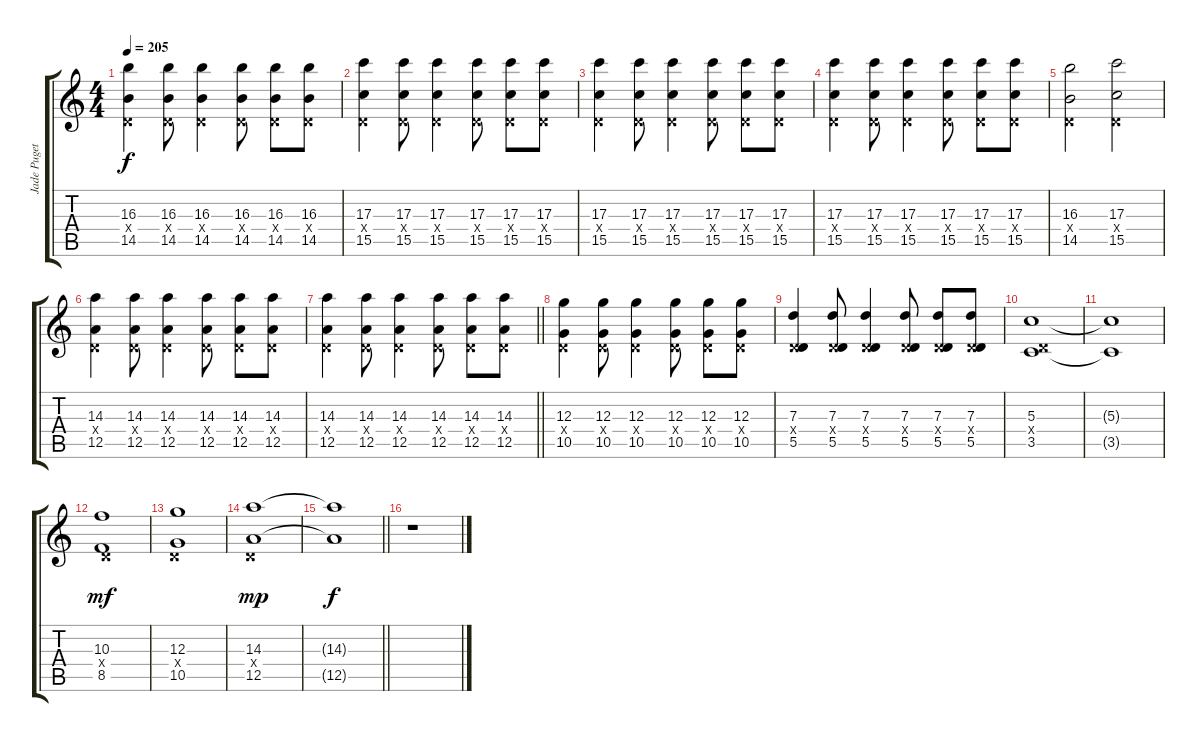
\track ("Jade Puget" "Jade Puget") {instrument distortionguitar}
\staff {score tabs}
\tuning (E4 B3 G3 D3 A2 E2) {hide}
\ts (4 4)
\tempo 205
\clef g2
\ks aminor
(16.3 0.4{x} 14.5).4{dy f} (16.3 0.4{x} 14.5).8 (16.3 0.4{x} 14.5).4 (16.3 0.4{x} 14.5).8 (16.3 0.4{x} 14.5).8 (16.3 0.4{x} 14.5).8 |
(17.3 0.4{x} 15.5).4 (17.3 0.4{x} 15.5).8 (17.3 0.4{x} 15.5).4 (17.3 0.4{x} 15.5).8 (17.3 0.4{x} 15.5).8 (17.3 0.4{x} 15.5).8 |
(17.3 0.4{x} 15.5).4 (17.3 0.4{x} 15.5).8 (17.3 0.4{x} 15.5).4 (17.3 0.4{x} 15.5).8 (17.3 0.4{x} 15.5).8 (17.3 0.4{x} 15.5).8 |
(17.3 0.4{x} 15.5).4 (17.3 0.4{x} 15.5).8 (17.3 0.4{x} 15.5).4 (17.3 0.4{x} 15.5).8 (17.3 0.4{x} 15.5).8 (17.3 0.4{x} 15.5).8 |
(16.3 0.4{x} 14.5).2 (17.3 0.4{x} 15.5).2 |
(14.3 0.4{x} 12.5).4 (14.3 0.4{x} 12.5).8 (14.3 0.4{x} 12.5).4 (14.3 0.4{x} 12.5).8 (14.3 0.4{x} 12.5).8 (14.3 0.4{x} 12.5).8 |
\barLineRight lightlight
(14.3 0.4{x} 12.5).4 (14.3 0.4{x} 12.5).8 (14.3 0.4{x} 12.5).4 (14.3 0.4{x} 12.5).8 (14.3 0.4{x} 12.5).8 (14.3 0.4{x} 12.5).8 |
(12.3 0.4{x} 10.5).4 (12.3 0.4{x} 10.5).8 (12.3 0.4{x} 10.5).4 (12.3 0.4{x} 10.5).8 (12.3 0.4{x} 10.5).8 (12.3 0.4{x} 10.5).8 |
(7.3 0.4{x} 5.5).4 (7.3 0.4{x} 5.5).8 (7.3 0.4{x} 5.5).4 (7.3 0.4{x} 5.5).8 (7.3 0.4{x} 5.5).8 (7.3 0.4{x} 5.5).8 |
(5.3 0.4{x} 3.5).1 |
(5.3{t} 3.5{t}).1 |
(10.3 0.4{x} 8.5).1{dy mf} |
(12.3 0.4{x} 10.5).1 |
(14.3 0.4{x} 12.5).1{dy mp volume 8} |
\barLineRight lightlight
(14.3{t} 12.5{t}).1{dy f} |
r.1
